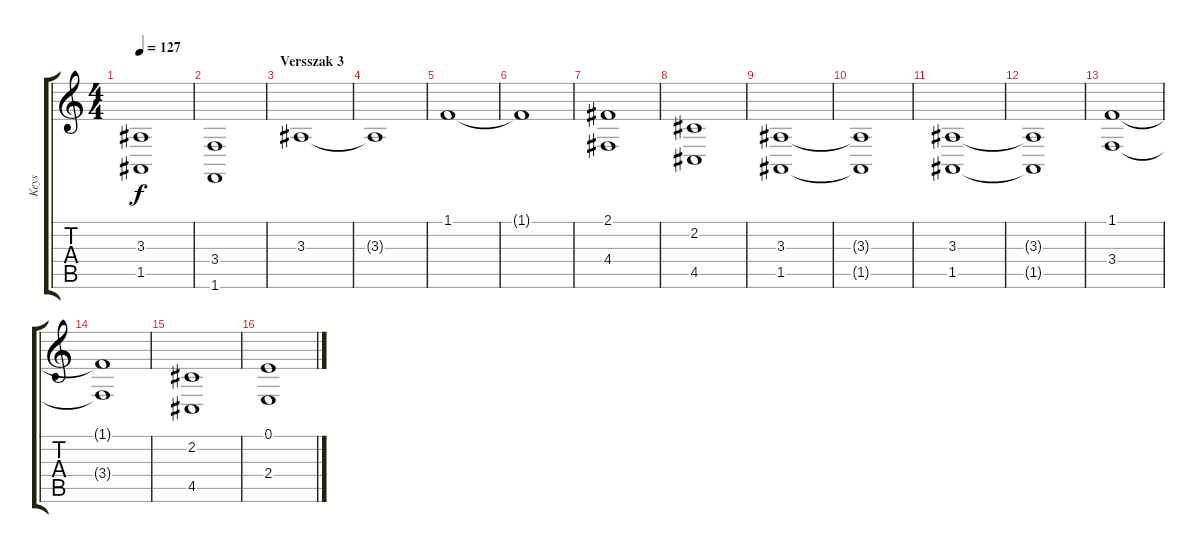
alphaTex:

\track ("Keys" "Keys") {instrument stringensemble1}
\staff {score tabs}
\tuning (E4 B3 G3 D3 A2 E2) {hide}
\ts (4 4)
\tempo 127
\clef g2
\ks c
(3.3 1.5).1{dy f} |
(3.4 1.6).1 |
\section ("" "Versszak 3")
3.3.1{volume 11} |
3.3{t}.1 |
1.1.1 |
1.1{t}.1 |
(2.1 4.4).1 |
(2.2 4.5).1 |
(3.3 1.5).1 |
(3.3{t} 1.5{t}).1 |
(3.3 1.5).1{volume 11} |
(3.3{t} 1.5{t}).1 |
(1.1 3.4).1 |
(1.1{t} 3.4{t}).1 |
(2.2 4.5).1 |
(0.1 2.4).1
